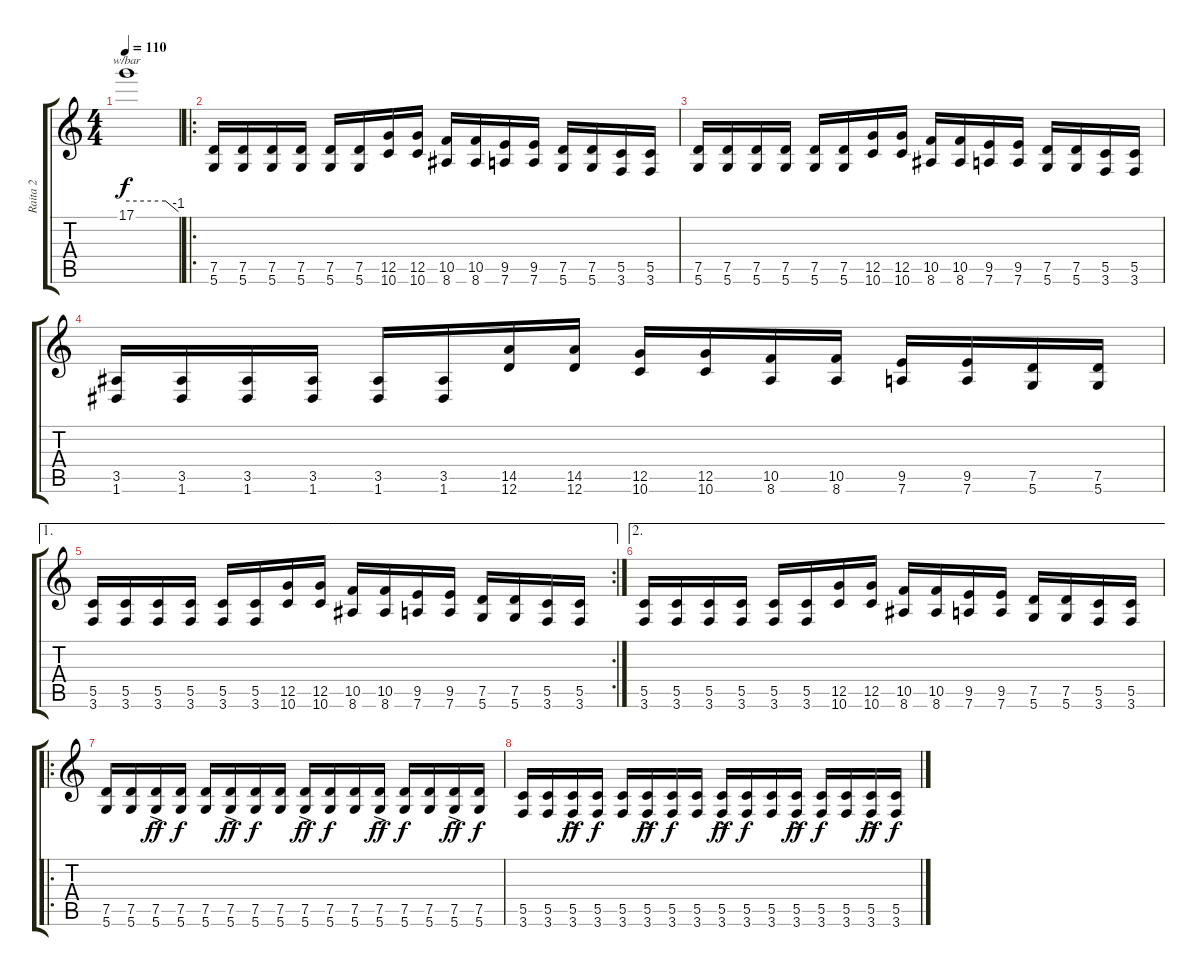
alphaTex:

\track ("Raita 2" "Raita 2") {instrument distortionguitar}
\staff {score tabs}
\tuning (D4 A3 F3 C3 G2 D2) {hide}
\ts (4 4)
\tempo 110
\clef g2
\ks c
17.1.1{tbe (custom default 0 0 45 0 60 -4) dy f} |
\ro
(7.5 5.6).16 (7.5 5.6).16 (7.5 5.6).16 (7.5 5.6).16 (7.5 5.6).16 (7.5 5.6).16 (12.5 10.6).16 (12.5 10.6).16 (10.5 8.6).16 (10.5 8.6).16 (9.5 7.6).16 (9.5 7.6).16 (7.5 5.6).16 (7.5 5.6).16 (5.5 3.6).16 (5.5 3.6).16 |
(7.5 5.6).16 (7.5 5.6).16 (7.5 5.6).16 (7.5 5.6).16 (7.5 5.6).16 (7.5 5.6).16 (12.5 10.6).16 (12.5 10.6).16 (10.5 8.6).16 (10.5 8.6).16 (9.5 7.6).16 (9.5 7.6).16 (7.5 5.6).16 (7.5 5.6).16 (5.5 3.6).16 (5.5 3.6).16 |
(3.5 1.6).16 (3.5 1.6).16 (3.5 1.6).16 (3.5 1.6).16 (3.5 1.6).16 (3.5 1.6).16 (14.5 12.6).16 (14.5 12.6).16 (12.5 10.6).16 (12.5 10.6).16 (10.5 8.6).16 (10.5 8.6).16 (9.5 7.6).16 (9.5 7.6).16 (7.5 5.6).16 (7.5 5.6).16 |
\ae 1
\rc 2
(5.5 3.6).16 (5.5 3.6).16 (5.5 3.6).16 (5.5 3.6).16 (5.5 3.6).16 (5.5 3.6).16 (12.5 10.6).16 (12.5 10.6).16 (10.5 8.6).16 (10.5 8.6).16 (9.5 7.6).16 (9.5 7.6).16 (7.5 5.6).16 (7.5 5.6).16 (5.5 3.6).16 (5.5 3.6).16 |
\ae 2
(5.5 3.6).16 (5.5 3.6).16 (5.5 3.6).16 (5.5 3.6).16 (5.5 3.6).16 (5.5 3.6).16 (12.5 10.6).16 (12.5 10.6).16 (10.5 8.6).16 (10.5 8.6).16 (9.5 7.6).16 (9.5 7.6).16 (7.5 5.6).16 (7.5 5.6).16 (5.5 3.6).16 (5.5 3.6).16 |
\ro
(7.5 5.6).16 (7.5 5.6).16 (7.5{ac} 5.6{ac}).16{dy ff} (7.5 5.6).16{dy f} (7.5 5.6).16 (7.5{ac} 5.6{ac}).16{dy ff} (7.5 5.6).16{dy f} (7.5 5.6).16 (7.5{ac} 5.6{ac}).16{dy ff} (7.5 5.6).16{dy f} (7.5 5.6).16 (7.5{ac} 5.6{ac}).16{dy ff} (7.5 5.6).16{dy f} (7.5 5.6).16 (7.5{ac} 5.6{ac}).16{dy ff} (7.5 5.6).16{dy f} |
(5.5 3.6).16 (5.5 3.6).16 (5.5{ac} 3.6{ac}).16{dy ff} (5.5 3.6).16{dy f} (5.5 3.6).16 (5.5{ac} 3.6{ac}).16{dy ff} (5.5 3.6).16{dy f} (5.5 3.6).16 (5.5{ac} 3.6{ac}).16{dy ff} (5.5 3.6).16{dy f} (5.5 3.6).16 (5.5{ac} 3.6{ac}).16{dy ff} (5.5 3.6).16{dy f} (5.5 3.6).16 (5.5{ac} 3.6{ac}).16{dy ff} (5.5 3.6).16{dy f}
